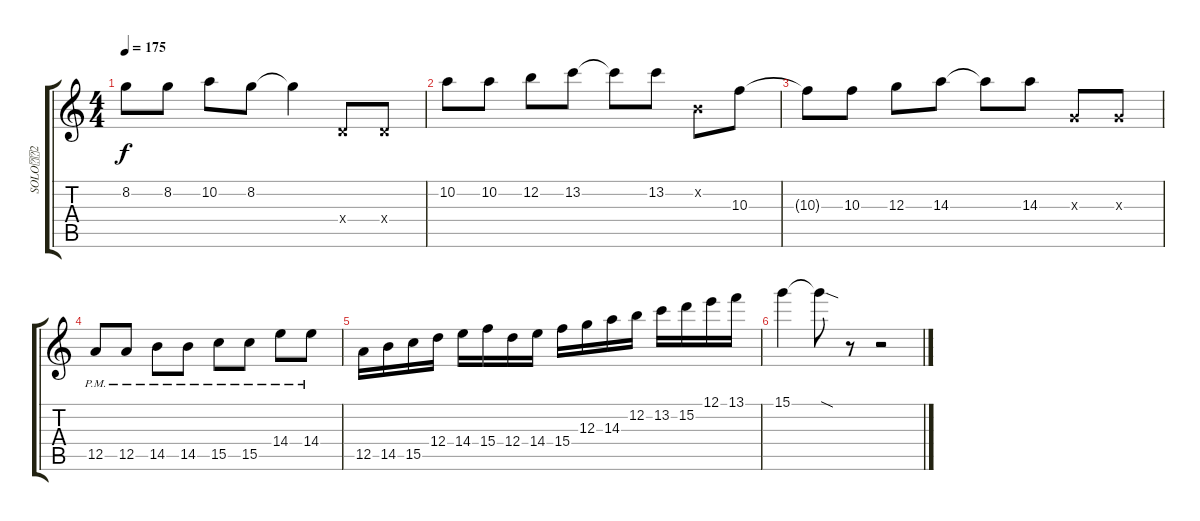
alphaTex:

\track ("SOLO2" "SOLO2") {instrument distortionguitar}
\staff {score tabs}
\tuning (E4 B3 G3 D3 A2 E2) {hide}
\ts (4 4)
\tempo 175
\clef g2
\ks c
8.2{t}.8{dy f} 8.2.8 10.2.8 8.2.8 8.2{t}.4 0.4{x}.8 0.4{x}.8 |
10.2.8 10.2.8 12.2.8 13.2.8 13.2{t}.8 13.2.8 0.2{x}.8 10.3.8 |
10.3{t}.8 10.3.8 12.3.8 14.3.8 14.3{t}.8 14.3.8 0.3{x}.8 0.3{x}.8 |
12.5{pm}.8 12.5{pm}.8 14.5{pm}.8 14.5{pm}.8 15.5{pm}.8 15.5{pm}.8 14.4{pm}.8 14.4{pm}.8 |
12.5.16 14.5.16{txt ""} 15.5.16 12.4.16 14.4.16 15.4.16 12.4.16 14.4.16 15.4.16 12.3.16 14.3.16 12.2.16 13.2.16 15.2.16 12.1.16 13.1.16 |
15.1.4 15.1{sod t}.8 r.8 r.2
